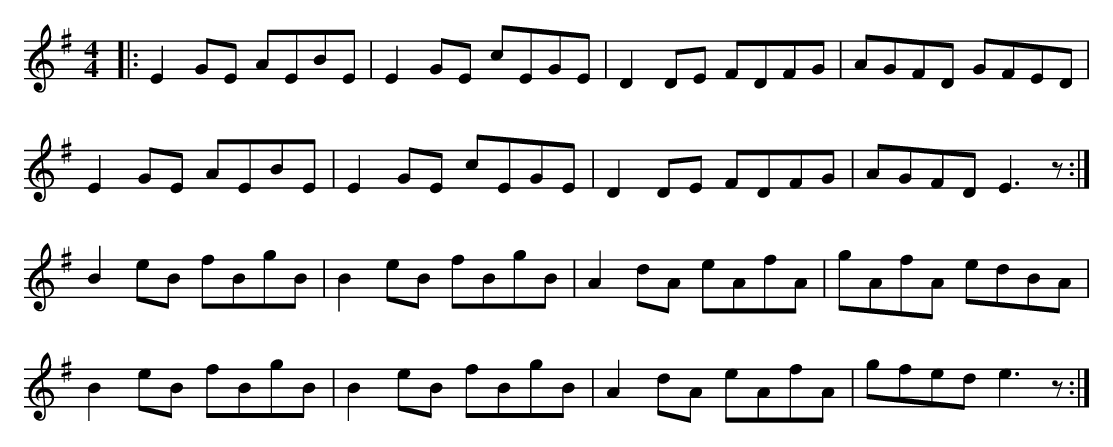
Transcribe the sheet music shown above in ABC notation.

X:1
M:4/4
K:Emin
|:E2GE AEBE|E2GE cEGE|D2DE FDFG|AGFD GFED|
E2GE AEBE|E2GE cEGE|D2DE FDFG|AGFD E3z:|
B2eB fBgB|B2eB fBgB|A2dA eAfA|gAfA edBA|
B2eB fBgB|B2eB fBgB|A2dA eAfA|gfed e3z:|
